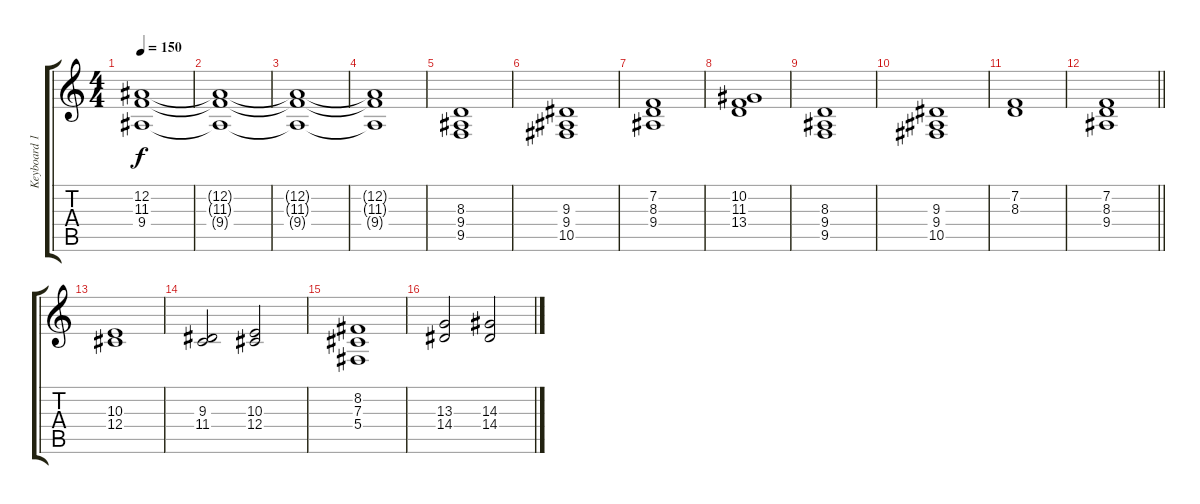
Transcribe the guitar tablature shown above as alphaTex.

\track ("Keyboard 1" "Keyboard 1") {instrument choiraahs}
\staff {score tabs}
\tuning (Eb4 Bb3 Gb3 Db3 Ab2 Eb2) {hide}
\ts (4 4)
\tempo 150
\clef g2
\ks c
(12.2 11.3 9.4).1{dy f} |
(12.2{t} 11.3{t} 9.4{t}).1 |
(12.2{t} 11.3{t} 9.4{t}).1 |
(12.2{t} 11.3{t} 9.4{t}).1 |
(8.3 9.4 9.5).1 |
(9.3 9.4 10.5).1 |
(7.2 8.3 9.4).1 |
(10.2 11.3 13.4).1 |
(8.3 9.4 9.5).1 |
(9.3 9.4 10.5).1 |
(7.2 8.3).1 |
\barLineRight lightlight
(7.2 8.3 9.4).1 |
\section ("" "")
(10.3 12.4).1 |
(9.3 11.4).2 (10.3 12.4).2 |
(8.2 7.3 5.4).1 |
(13.3 14.4).2 (14.3 14.4).2
